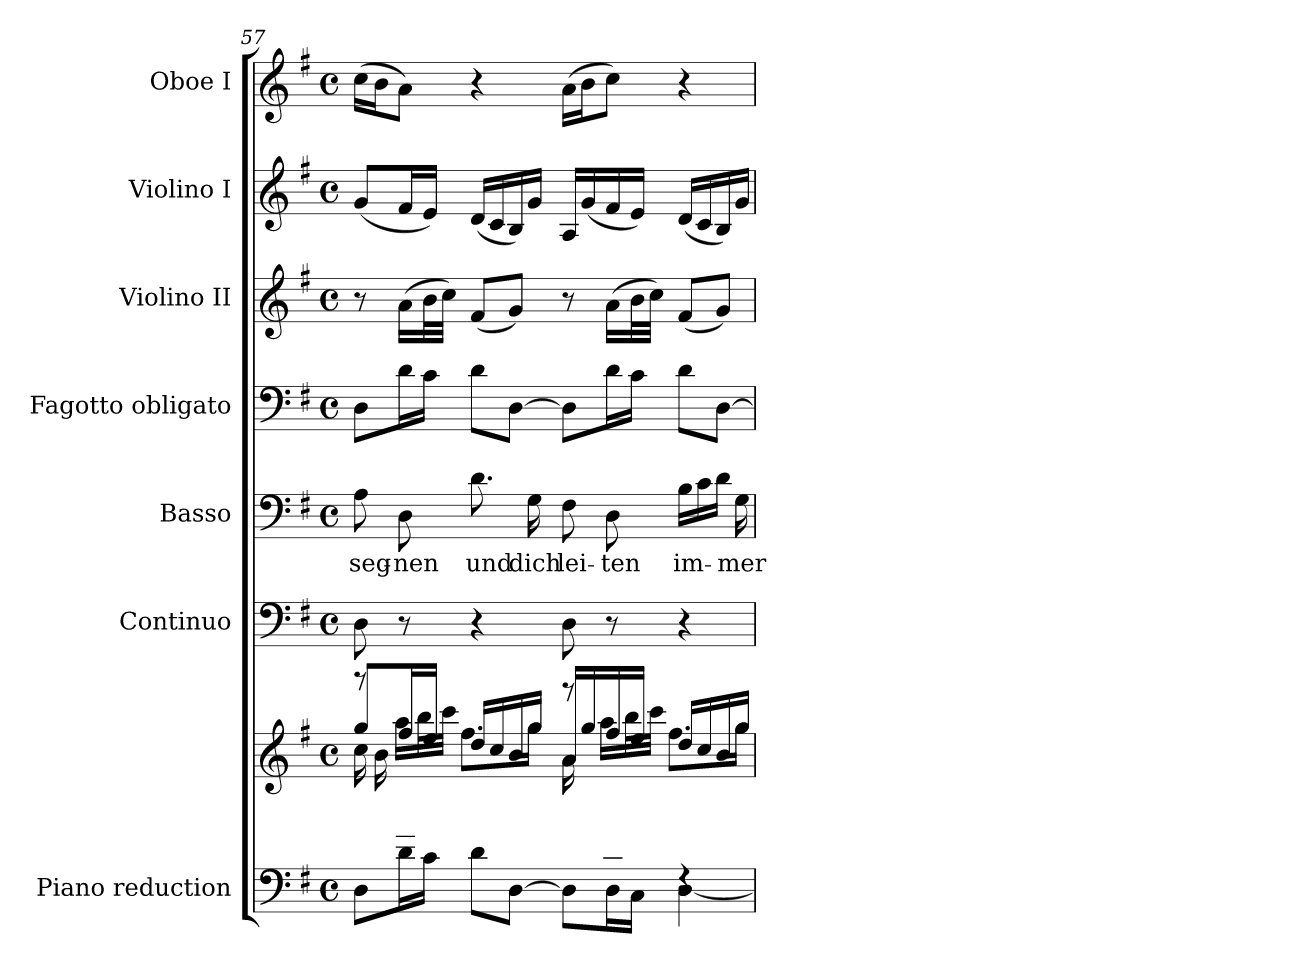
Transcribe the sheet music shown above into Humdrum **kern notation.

**kern	**kern	**kern	**kern	**text	**kern	**kern	**kern	**kern
*part7	*part7	*part6	*part5	*part5	*part4	*part3	*part2	*part1
*staff8	*staff7	*staff6	*staff5	*staff5	*staff4	*staff3	*staff2	*staff1
*I"Piano reduction	*	*I"Continuo	*I"Basso	*	*I"Fagotto obligato	*I"Violino II	*I"Violino I	*I"Oboe I
*I'Pno	*	*	*	*	*	*I'Vln	*I'Vln	*I'Ob
!!LO:LB:g=z
*clefF4	*clefG2	*clefF4	*clefF4	*	*clefF4	*clefG2	*clefG2	*clefG2
*k[f#]	*k[f#]	*k[f#]	*k[f#]	*	*k[f#]	*k[f#]	*k[f#]	*k[f#]
*M4/4	*M4/4	*M4/4	*M4/4	*	*M4/4	*M4/4	*M4/4	*M4/4
*met(c)	*met(c)	*met(c)	*met(c)	*	*met(c)	*met(c)	*met(c)	*met(c)
=57	=57	=57	=57	=57	=57	=57	=57	=57
*^	*^	*	*	*	*	*	*	*
*	*	*	*^	*	*	*	*	*	*	*
!	!	!	!	!	!	!	!LO:LY:b	!	!	!	!
8ryy	8D\L	8gg/L	8rbbb	16cc\LL	8D\	8A\	seg-	8D\L	8r	(<8g/L	(>16cc\LL
.	.	.	.	16b\J	.	.	.	.	.	.	16b\J
!	!	!	!	!	!	!	!LO:LY:b	!	!	!	!
8a/J	16d\L	16ff#/L	16aa\LL	4.ryy	8r	8D\	-nen	16d\L	(>16a\LL	16f#/L	8a\J)
.	16c\JJ	16ee/JJ	32bb\L	.	.	.	.	16c\JJ	32b\L	16e/JJ)	.
.	.	.	32ccc\JJJ	.	.	.	.	.	32cc\JJJ)	.	.
!	!	!	!	!	!	!	!LO:LY:b	!	!	!	!
4ryy	8d\L	16dd/LL	8.ff#\L	.	4r	8.d\	und	8d\L	(<8f#/L	(<16d/LL	4r
.	.	16cc/	.	.	.	.	.	.	.	16c/	.
.	[8D\J	16b/	.	.	.	.	.	[8D\J	8g/J)	16B/)	.
!	!	!	!	!	!	!	!LO:LY:b	!	!	!	!
.	.	16gg/JJ	16gg\Jk	.	.	16G\	dich	.	.	16g/JJ	.
!	!	!	!	!	!	!	!LO:LY:b	!	!	!	!
16ryy	8D\L]	16a/LL	8rggg	16a\LL	8D\	8F#\	lei-	8D\L]	8r	16A/LL	(>16a\LL
16B/J	.	16gg/	.	4..ryy	.	.	.	.	.	(<16g/	16b\J
!	!	!	!	!	!	!	!LO:LY:b	!	!	!	!
8c/J	16D\L	16ff#/	16aa\LL	.	8r	8D\	-ten	16d\L	(>16a\LL	16f#/	8cc\J)
.	16C\JJ	16ee/JJ	32bb\L	.	.	.	.	16c\JJ	32b\L	16e/JJ)	.
.	.	.	32ccc\JJJ	.	.	.	.	.	32cc\JJJ)	.	.
!	!	!	!	!	!	!	!LO:LY:b	!	!	!	!
4rF	[4D\	16dd/LL	8.ff#\L	.	4r	16B\LL	im-	8d\L	(<8f#/L	(<16d/LL	4r
.	.	16cc/	.	.	.	16c\	.	.	.	16c/	.
.	.	16b/	.	.	.	16d\JJ	.	[8D\J	8g/J)	16B/)	.
!	!	!	!	!	!	!	!LO:LY:b	!	!	!	!
.	.	16gg/JJ	16gg\Jk	.	.	16G\	-mer-	.	.	16g/JJ	.
*v	*v	*	*	*	*	*	*	*	*	*	*
*	*v	*v	*v	*	*	*	*	*	*	*
=	=	=	=	=	=	=	=	=
*-	*-	*-	*-	*-	*-	*-	*-	*-
